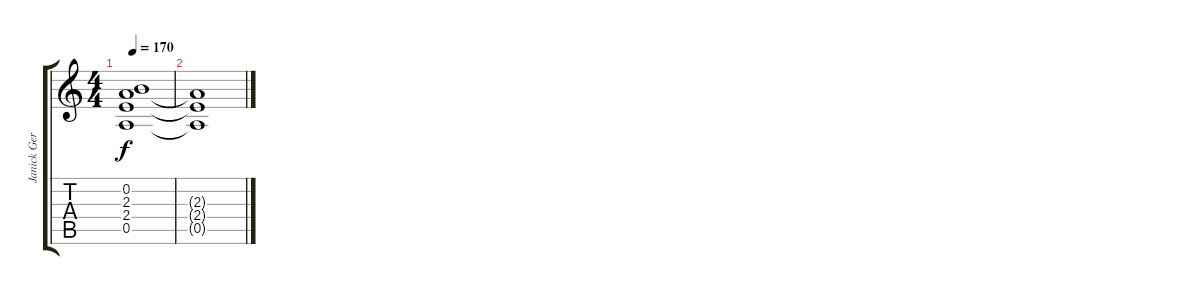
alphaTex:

\track ("Janick Gers" "Janick Ger") {instrument acousticguitarsteel}
\staff {score tabs}
\tuning (E4 B3 G3 D3 A2 E2) {hide}
\ts (4 4)
\tempo 170
\clef g2
\ks c
(0.2 2.3{t} 2.4{t} 0.5{t}).1{dy f} |
(2.3{t} 2.4{t} 0.5{t}).1
